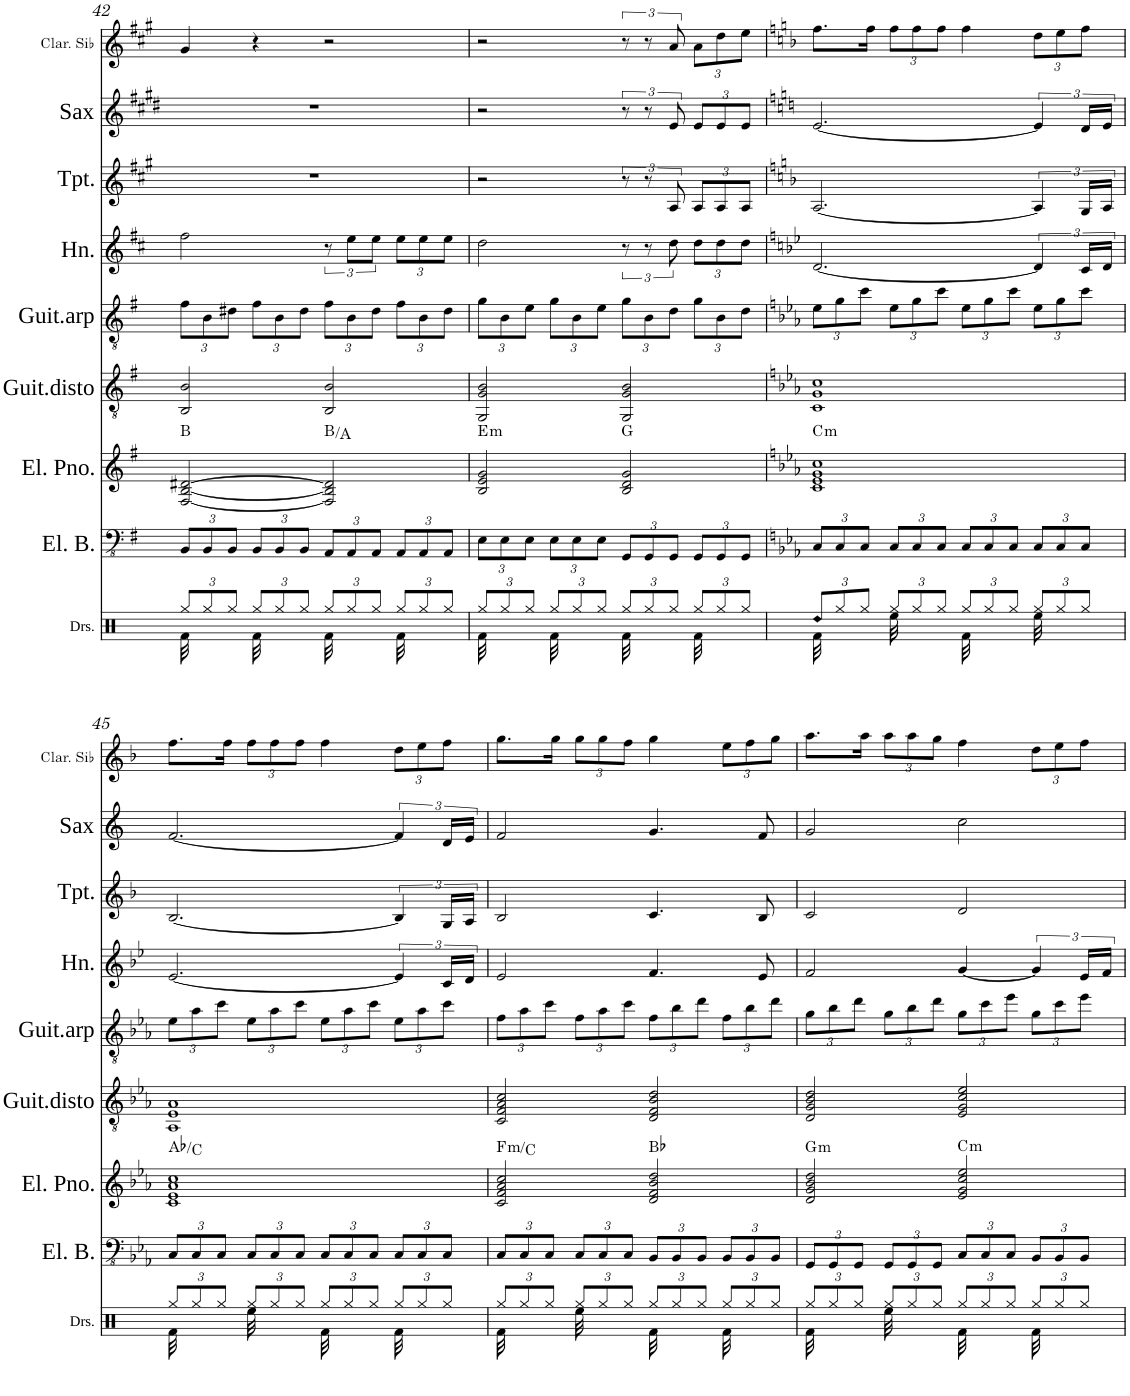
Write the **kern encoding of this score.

**kern	**kern	**kern	**harte	**kern	**kern	**kern	**kern	**kern	**kern
*part9	*part8	*part7	*part7	*part6	*part5	*part4	*part3	*part2	*part1
*staff9	*staff8	*staff7	*	*staff6	*staff5	*staff4	*staff3	*staff2	*staff1
*I"Drumset	*I"Electric Bass	*I"El Piano	*	*I"Guitar-disto	*I"Guitar-arpege	*I"Horn	*I"BaccidentalFlat Tpt.	*I"Alto Sax	*I"Clarinette en Sib
*I'Drs.	*I'El. B.	*I'El. Pno.	*	*I'Guit.disto	*I'Guit.arp	*I'Hn.	*I'Tpt.	*I'Sax	*I'Clar. Sib
!!LO:PB:g=z
*clefX	*clefFv4	*clefG2	*	*clefGv2	*clefGv2	*clefG2	*clefG2	*clefG2	*clefG2
*	*	*	*	*	*	*Trd4c7	*Trd1c2	*Trd5c9	*Trd1c2
*k[]	*k[f#]	*k[f#]	*	*k[f#]	*k[f#]	*k[f#c#]	*k[f#c#g#]	*k[f#c#g#d#]	*k[f#c#g#]
*M4/4	*M4/4	*M4/4	*	*M4/4	*M4/4	*M4/4	*M4/4	*M4/4	*M4/4
*Xbrackettup	*Xbrackettup	*	*	*	*Xbrackettup	*	*	*	*
=42	=42	=42	=42	=42	=42	=42	=42	=42	=42
*^	*	*	*	*	*	*	*	*	*
12Rgg/L	32Rf\	12BBB/L	[2F#/ [2B/ [2d#X/	B:maj	2BB/ 2B/	12f#\L	2ff#\	1r	1r	4g#/
.	8..ryy	.	.	.	.	.	.	.	.	.
12Rgg/	.	12BBB/	.	.	.	12B\	.	.	.	.
12Rgg/J	.	12BBB/J	.	.	.	12d#X\J	.	.	.	.
12Rgg/L	32Rf\	12BBB/L	.	.	.	12f#\L	.	.	.	4r
.	8..ryy	.	.	.	.	.	.	.	.	.
12Rgg/	.	12BBB/	.	.	.	12B\	.	.	.	.
12Rgg/J	.	12BBB/J	.	.	.	12d#\J	.	.	.	.
12Rgg/L	32Rf\	12AAA/L	2F#/] 2B/] 2d#/]	B:maj/b7	2BB/ 2B/	12f#\L	12r	.	.	2r
.	8..ryy	.	.	.	.	.	.	.	.	.
12Rgg/	.	12AAA/	.	.	.	12B\	12ee\L	.	.	.
12Rgg/J	.	12AAA/J	.	.	.	12d#\J	12ee\J	.	.	.
*	*	*	*	*	*	*	*Xbrackettup	*	*	*
12Rgg/L	32Rf\	12AAA/L	.	.	.	12f#\L	12ee\L	.	.	.
.	8..ryy	.	.	.	.	.	.	.	.	.
12Rgg/	.	12AAA/	.	.	.	12B\	12ee\	.	.	.
12Rgg/J	.	12AAA/J	.	.	.	12d#\J	12ee\J	.	.	.
=43	=43	=43	=43	=43	=43	=43	=43	=43	=43	=43
!	!	!	!	!LO:H:kt=m	!	!	!	!	!	!
12Rgg/L	32Rf\	12EE\L	2B/ 2e/ 2g/	E:min	2GG/ 2G/ 2B/	12g\L	2dd\	2r	2r	2r
.	8..ryy	.	.	.	.	.	.	.	.	.
12Rgg/	.	12EE\	.	.	.	12B\	.	.	.	.
12Rgg/J	.	12EE\J	.	.	.	12e\J	.	.	.	.
12Rgg/L	32Rf\	12EE\L	.	.	.	12g\L	.	.	.	.
.	8..ryy	.	.	.	.	.	.	.	.	.
12Rgg/	.	12EE\	.	.	.	12B\	.	.	.	.
12Rgg/J	.	12EE\J	.	.	.	12e\J	.	.	.	.
*	*	*	*	*	*	*	*brackettup	*	*	*
12Rgg/L	32Rf\	12GGG/L	2B/ 2d/ 2g/	G:maj	2GG/ 2G/ 2B/	12g\L	12r	12r	12r	12r
.	8..ryy	.	.	.	.	.	.	.	.	.
12Rgg/	.	12GGG/	.	.	.	12B\	12r	12r	12r	12r
12Rgg/J	.	12GGG/J	.	.	.	12d\J	12dd\	12A/	12e/	12a/
*	*	*	*	*	*	*	*Xbrackettup	*Xbrackettup	*Xbrackettup	*Xbrackettup
12Rgg/L	32Rf\	12GGG/L	.	.	.	12g\L	12dd\L	12A/L	12e/L	12a\L
.	8..ryy	.	.	.	.	.	.	.	.	.
12Rgg/	.	12GGG/	.	.	.	12B\	12dd\	12A/	12e/	12dd\
12Rgg/J	.	12GGG/J	.	.	.	12d\J	12dd\J	12A/J	12e/J	12ee\J
=44	=44	=44	=44	=44	=44	=44	=44	=44	=44	=44
*	*	*k[b-e-a-]	*k[b-e-a-]	*	*k[b-e-a-]	*k[b-e-a-]	*k[b-e-]	*k[b-]	*k[]	*k[b-]
!LO:N:head=diamond	!	!	!	!LO:H:kt=m	!	!	!	!	!	!
12Rdd/L	32Rf\	12CC/L	1c 1e- 1g 1cc	C:min	1C 1G 1c	12e-\L	[2.d/	[2.A/	[2.e/	8.ff\L
.	8..ryy	.	.	.	.	.	.	.	.	.
12Rgg/	.	12CC/	.	.	.	12g\	.	.	.	.
12Rgg/J	.	12CC/J	.	.	.	12cc\J	.	.	.	.
.	.	.	.	.	.	.	.	.	.	16ff\Jk
12Rgg/L	32Ree\	12CC/L	.	.	.	12e-\L	.	.	.	12ff\L
.	8..ryy	.	.	.	.	.	.	.	.	.
12Rgg/	.	12CC/	.	.	.	12g\	.	.	.	12ff\
12Rgg/J	.	12CC/J	.	.	.	12cc\J	.	.	.	12ff\J
12Rgg/L	32Rf\	12CC/L	.	.	.	12e-\L	.	.	.	4ff\
.	8..ryy	.	.	.	.	.	.	.	.	.
12Rgg/	.	12CC/	.	.	.	12g\	.	.	.	.
12Rgg/J	.	12CC/J	.	.	.	12cc\J	.	.	.	.
*	*	*	*	*	*	*	*brackettup	*brackettup	*brackettup	*
12Rgg/L	32Ree\	12CC/L	.	.	.	12e-\L	6d/]	6A/]	6e/]	12dd\L
.	8..ryy	.	.	.	.	.	.	.	.	.
12Rgg/	.	12CC/	.	.	.	12g\	.	.	.	12ee\
12Rgg/J	.	12CC/J	.	.	.	12cc\J	24c/LL	24G/LL	24d/LL	12ff\J
.	.	.	.	.	.	.	24d/JJ	24A/JJ	24e/JJ	.
!!LO:LB:g=z
=45	=45	=45	=45	=45	=45	=45	=45	=45	=45	=45
12Rgg/L	32Rf\	12CC/L	1c 1e- 1a- 1cc	Ab:maj/3	1AA- 1E- 1A-	12e-\L	[2.e-/	[2.B-/	[2.f/	8.ff\L
.	8..ryy	.	.	.	.	.	.	.	.	.
12Rgg/	.	12CC/	.	.	.	12a-\	.	.	.	.
12Rgg/J	.	12CC/J	.	.	.	12cc\J	.	.	.	.
.	.	.	.	.	.	.	.	.	.	16ff\Jk
12Rgg/L	32Ree\	12CC/L	.	.	.	12e-\L	.	.	.	12ff\L
.	8..ryy	.	.	.	.	.	.	.	.	.
12Rgg/	.	12CC/	.	.	.	12a-\	.	.	.	12ff\
12Rgg/J	.	12CC/J	.	.	.	12cc\J	.	.	.	12ff\J
12Rgg/L	32Rf\	12CC/L	.	.	.	12e-\L	.	.	.	4ff\
.	8..ryy	.	.	.	.	.	.	.	.	.
12Rgg/	.	12CC/	.	.	.	12a-\	.	.	.	.
12Rgg/J	.	12CC/J	.	.	.	12cc\J	.	.	.	.
12Rgg/L	32Rf\	12CC/L	.	.	.	12e-\L	6e-/]	6B-/]	6f/]	12dd\L
.	8..ryy	.	.	.	.	.	.	.	.	.
12Rgg/	.	12CC/	.	.	.	12a-\	.	.	.	12ee\
12Rgg/J	.	12CC/J	.	.	.	12cc\J	24c/LL	24G/LL	24d/LL	12ff\J
.	.	.	.	.	.	.	24d/JJ	24A/JJ	24e/JJ	.
=46	=46	=46	=46	=46	=46	=46	=46	=46	=46	=46
!	!	!	!	!LO:H:kt=m	!	!	!	!	!	!
12Rgg/L	32Rf\	12CC/L	2c/ 2f/ 2a-/ 2cc/	F:min/5	2C/ 2F/ 2A-/ 2c/	12f\L	2e-/	2B-/	2f/	8.gg\L
.	8..ryy	.	.	.	.	.	.	.	.	.
12Rgg/	.	12CC/	.	.	.	12a-\	.	.	.	.
12Rgg/J	.	12CC/J	.	.	.	12cc\J	.	.	.	.
.	.	.	.	.	.	.	.	.	.	16gg\Jk
12Rgg/L	32Ree\	12CC/L	.	.	.	12f\L	.	.	.	12gg\L
.	8..ryy	.	.	.	.	.	.	.	.	.
12Rgg/	.	12CC/	.	.	.	12a-\	.	.	.	12gg\
12Rgg/J	.	12CC/J	.	.	.	12cc\J	.	.	.	12ff\J
12Rgg/L	32Rf\	12BBB-/L	2d/ 2f/ 2b-/ 2dd/	Bb:maj	2D/ 2F/ 2B-/ 2d/	12f\L	4.f/	4.c/	4.g/	4gg\
.	8..ryy	.	.	.	.	.	.	.	.	.
12Rgg/	.	12BBB-/	.	.	.	12b-\	.	.	.	.
12Rgg/J	.	12BBB-/J	.	.	.	12dd\J	.	.	.	.
12Rgg/L	32Rf\	12BBB-/L	.	.	.	12f\L	.	.	.	12ee\L
.	8..ryy	.	.	.	.	.	.	.	.	.
12Rgg/	.	12BBB-/	.	.	.	12b-\	.	.	.	12ff\
.	.	.	.	.	.	.	8e-/	8B-/	8f/	.
12Rgg/J	.	12BBB-/J	.	.	.	12dd\J	.	.	.	12gg\J
=47	=47	=47	=47	=47	=47	=47	=47	=47	=47	=47
!	!	!	!	!LO:H:kt=m	!	!	!	!	!	!
12Rgg/L	32Rf\	12GGG/L	2d/ 2g/ 2b-/ 2dd/	G:min	2D/ 2G/ 2B-/ 2d/	12g\L	2f/	2c/	2g/	8.aa\L
.	8..ryy	.	.	.	.	.	.	.	.	.
12Rgg/	.	12GGG/	.	.	.	12b-\	.	.	.	.
12Rgg/J	.	12GGG/J	.	.	.	12dd\J	.	.	.	.
.	.	.	.	.	.	.	.	.	.	16aa\Jk
12Rgg/L	32Ree\	12GGG/L	.	.	.	12g\L	.	.	.	12aa\L
.	8..ryy	.	.	.	.	.	.	.	.	.
12Rgg/	.	12GGG/	.	.	.	12b-\	.	.	.	12aa\
12Rgg/J	.	12GGG/J	.	.	.	12dd\J	.	.	.	12gg\J
!	!	!	!	!LO:H:kt=m	!	!	!	!	!	!
12Rgg/L	32Rf\	12CC/L	2e-/ 2g/ 2cc/ 2ee-/	C:min	2E-/ 2G/ 2c/ 2e-/	12g\L	[4g/	2d/	2cc\	4ff\
.	8..ryy	.	.	.	.	.	.	.	.	.
12Rgg/	.	12CC/	.	.	.	12cc\	.	.	.	.
12Rgg/J	.	12CC/J	.	.	.	12ee-\J	.	.	.	.
12Rgg/L	32Rf\	12BBB-/L	.	.	.	12g\L	6g/]	.	.	12dd\L
.	8..ryy	.	.	.	.	.	.	.	.	.
12Rgg/	.	12BBB-/	.	.	.	12cc\	.	.	.	12ee\
12Rgg/J	.	12BBB-/J	.	.	.	12ee-\J	24e-/LL	.	.	12ff\J
.	.	.	.	.	.	.	24f/JJ	.	.	.
*v	*v	*	*	*	*	*	*	*	*	*
=	=	=	=	=	=	=	=	=	=
*-	*-	*-	*-	*-	*-	*-	*-	*-	*-
